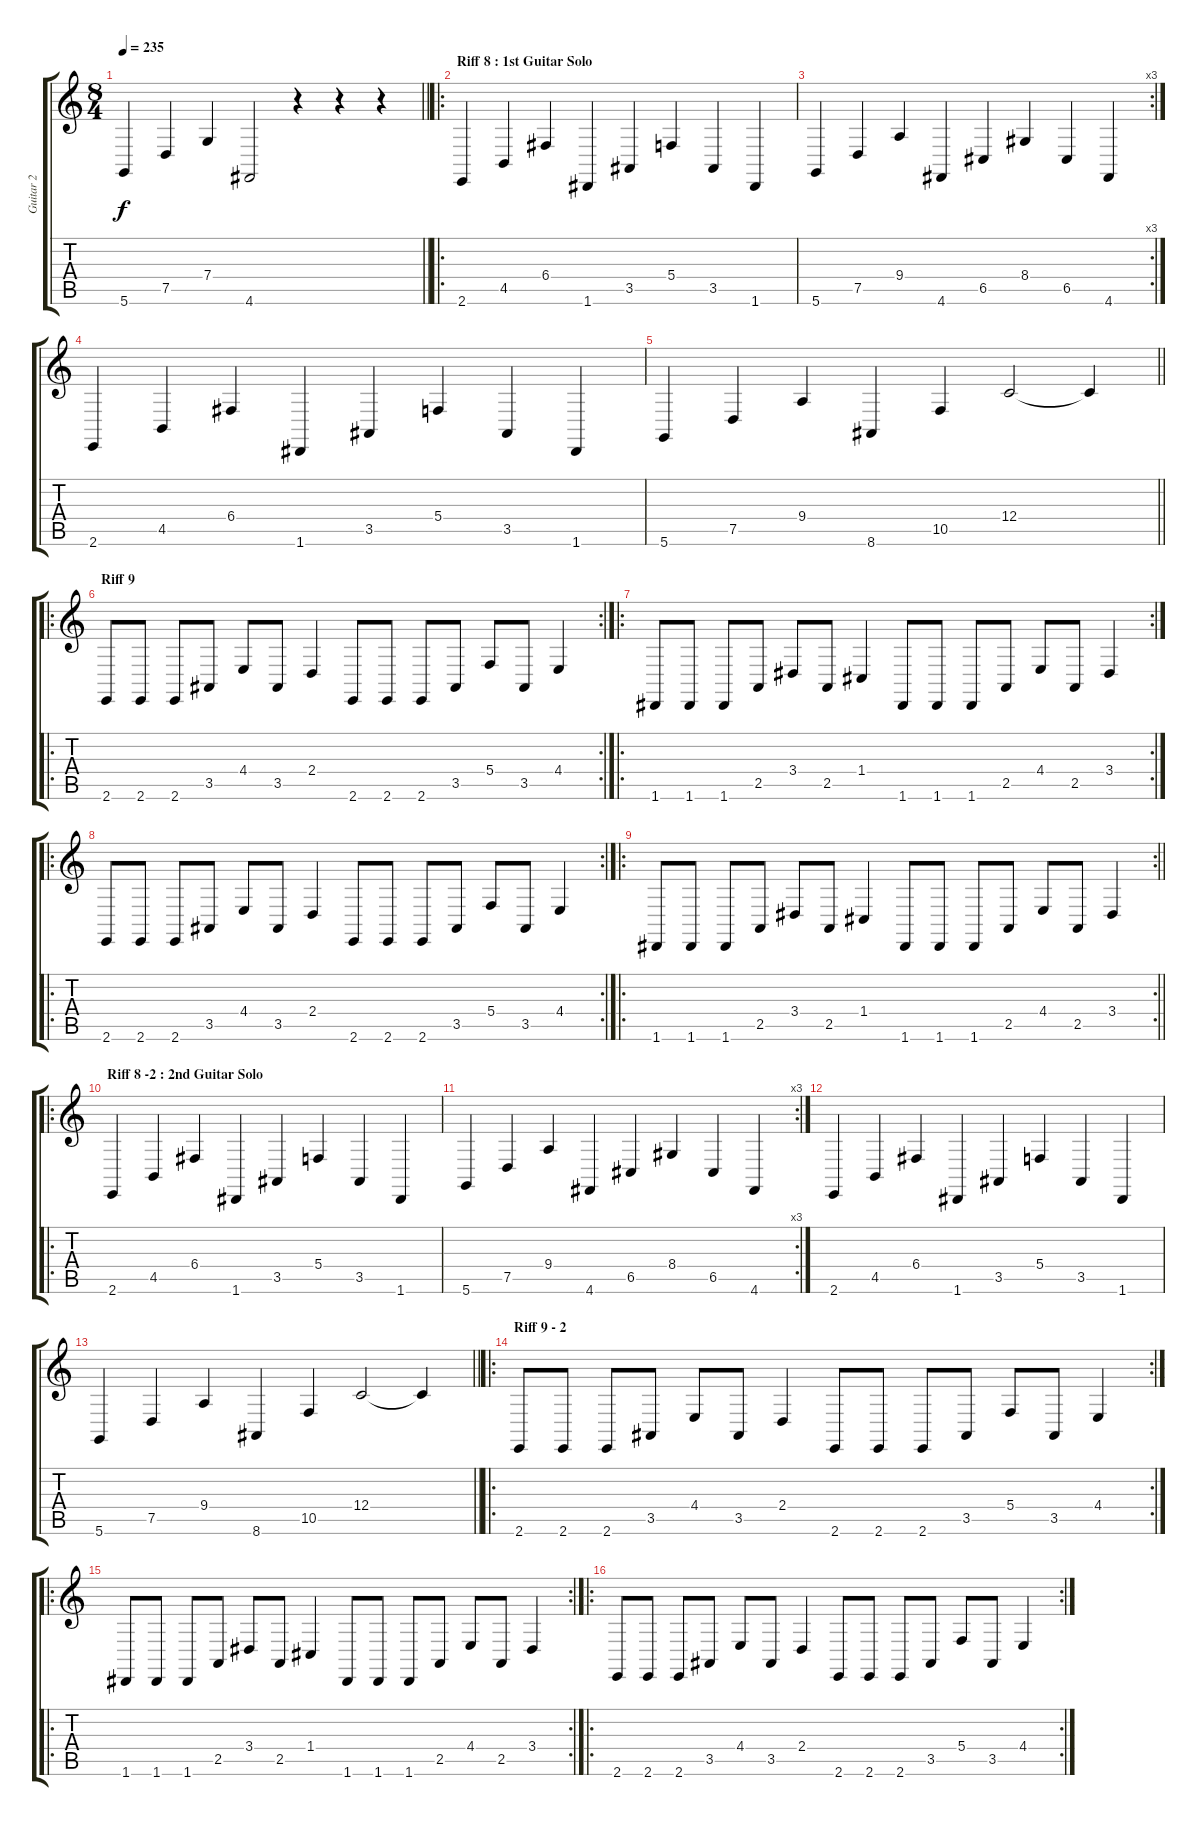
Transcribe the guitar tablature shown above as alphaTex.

\track ("Guitar 2" "Guitar 2") {instrument electricgrandpiano}
\staff {score tabs}
\tuning (D4 A3 F3 C3 G2 D2) {hide}
\ts (8 4)
\tempo 235
\clef g2
\barLineRight lightlight
\ks c
5.6.4{dy f} 7.5.4 7.4.4 4.6.2 r.4 r.4 r.4 |
\ro
\section ("" "Riff 8 : 1st Guitar Solo")
2.6.4 4.5.4 6.4.4 1.6.4 3.5.4 5.4.4 3.5.4 1.6.4 |
\rc 3
5.6.4 7.5.4 9.4.4 4.6.4 6.5.4 8.4.4 6.5.4 4.6.4 |
2.6.4 4.5.4 6.4.4 1.6.4 3.5.4 5.4.4 3.5.4 1.6.4 |
\barLineRight lightlight
5.6.4 7.5.4 9.4.4 8.6.4 10.5.4 12.4.2 12.4{t}.4 |
\ro
\rc 2
\section ("" "Riff 9 ")
2.6.8 2.6.8 2.6.8 3.5.8 4.4.8 3.5.8 2.4.4 2.6.8 2.6.8 2.6.8 3.5.8 5.4.8 3.5.8 4.4.4 |
\ro
\rc 2
1.6.8 1.6.8 1.6.8 2.5.8 3.4.8 2.5.8 1.4.4 1.6.8 1.6.8 1.6.8 2.5.8 4.4.8 2.5.8 3.4.4 |
\ro
\rc 2
2.6.8 2.6.8 2.6.8 3.5.8 4.4.8 3.5.8 2.4.4 2.6.8 2.6.8 2.6.8 3.5.8 5.4.8 3.5.8 4.4.4 |
\ro
\rc 2
\barLineRight lightlight
1.6.8 1.6.8 1.6.8 2.5.8 3.4.8 2.5.8 1.4.4 1.6.8 1.6.8 1.6.8 2.5.8 4.4.8 2.5.8 3.4.4 |
\ro
\section ("" "Riff 8 -2 : 2nd Guitar Solo")
2.6.4 4.5.4 6.4.4 1.6.4 3.5.4 5.4.4 3.5.4 1.6.4 |
\rc 3
5.6.4 7.5.4 9.4.4 4.6.4 6.5.4 8.4.4 6.5.4 4.6.4 |
2.6.4 4.5.4 6.4.4 1.6.4 3.5.4 5.4.4 3.5.4 1.6.4 |
\barLineRight lightlight
5.6.4 7.5.4 9.4.4 8.6.4 10.5.4 12.4.2 12.4{t}.4 |
\ro
\rc 2
\section ("" "Riff 9 - 2")
2.6.8 2.6.8 2.6.8 3.5.8 4.4.8 3.5.8 2.4.4 2.6.8 2.6.8 2.6.8 3.5.8 5.4.8 3.5.8 4.4.4 |
\ro
\rc 2
1.6.8 1.6.8 1.6.8 2.5.8 3.4.8 2.5.8 1.4.4 1.6.8 1.6.8 1.6.8 2.5.8 4.4.8 2.5.8 3.4.4 |
\ro
\rc 2
2.6.8 2.6.8 2.6.8 3.5.8 4.4.8 3.5.8 2.4.4 2.6.8 2.6.8 2.6.8 3.5.8 5.4.8 3.5.8 4.4.4
